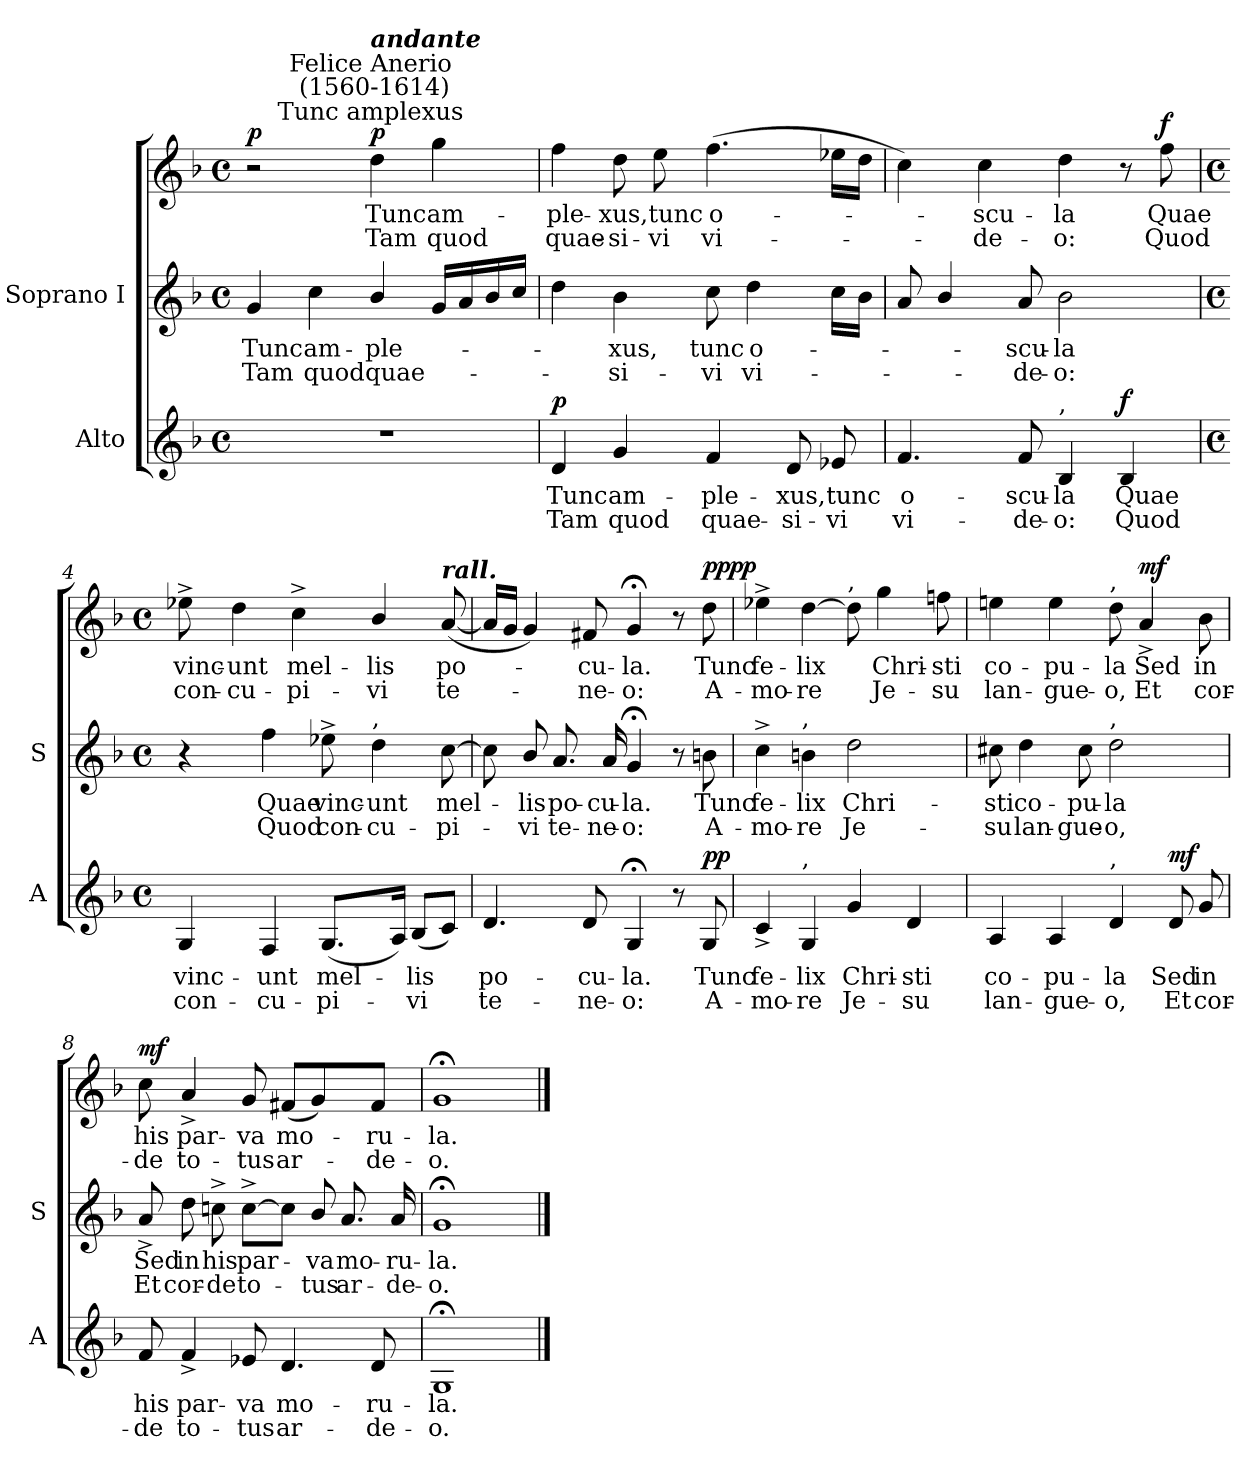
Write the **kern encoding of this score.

**kern	**text	**text	**dynam	**kern	**text	**text	**kern	**text	**text	**dynam
*part2	*part2	*part2	*part2	*part1	*part1	*part1	*part1	*part1	*part1	*part1
*staff3	*staff3	*staff3	*staff3	*staff2	*staff2	*staff2	*staff1	*staff1	*staff1	*staff1/2
*I"Alto	*	*	*	*I"Soprano I	*	*	*	*	*	*
*I'A	*	*	*	*I'S	*	*	*	*	*	*
*clefG2	*	*	*	*clefG2	*	*	*clefG2	*	*	*
*k[b-]	*	*	*	*k[b-]	*	*	*k[b-]	*	*	*
*F:	*	*	*	*F:	*	*	*F:	*	*	*
*M4/4	*	*	*	*M4/4	*	*	*M4/4	*	*	*
*met(c)	*	*	*	*met(c)	*	*	*met(c)	*	*	*
=1	=1	=1	=1	=1	=1	=1	=1	=1	=1	=1
!	!	!	!	!	!LO:LY:b	!LO:LY:b	!	!	!	!LO:DY:b=2
1r	.	.	.	4g	Tunc	Tam	2r	.	.	p
!	!	!	!	!	!LO:LY:b	!LO:LY:b	!	!	!	!
.	.	.	.	4cc	am-	-quod	.	.	.	.
!	!	!	!	!	!	!	!LO:TX:a:cj:t=Tunc amplexus	!	!	!
!	!	!	!	!	!	!	!LO:TX:a:cj:t=Felice Anerio\n (1560-1614)	!	!	!
!	!	!	!	!	!	!	!LO:TX:a:Bi:t=andante	!	!	!
!	!	!	!	!	!LO:LY:b	!LO:LY:b	!	!LO:LY:b	!LO:LY:b	!LO:DY:b
.	.	.	.	4b-/	ple-	quae-	4dd	Tunc	Tam	p
!	!	!	!	!	!	!	!	!LO:LY:b	!LO:LY:b	!
.	.	.	.	16gLL	.	.	4gg	am-	-quod	.
.	.	.	.	16a	.	.	.	.	.	.
.	.	.	.	16b-	.	.	.	.	.	.
.	.	.	.	16ccJJ	.	.	.	.	.	.
=2	=2	=2	=2	=2	=2	=2	=2	=2	=2	=2
!	!LO:LY:b	!LO:LY:b	!LO:DY:b	!	!	!	!	!LO:LY:b	!LO:LY:b	!
4d	Tunc	Tam	p	4dd	.	.	4ff	ple-	-quae-	.
!	!LO:LY:b	!LO:LY:b	!	!	!LO:LY:b	!LO:LY:b	!	!LO:LY:b	!LO:LY:b	!
4g	am-	-quod	.	4b-	xus,	si-	8dd	-xus,	si-	.
!	!	!	!	!	!	!	!	!LO:LY:b	!LO:LY:b	!
.	.	.	.	.	.	.	8ee	-tunc	vi	.
!	!LO:LY:b	!LO:LY:b	!	!	!LO:LY:b	!LO:LY:b	!	!LO:LY:b	!LO:LY:b	!
4f	ple-	-quae-	.	8cc	-tunc	vi	(<4.ff	o-	vi-	.
!	!	!	!	!	!LO:LY:b	!LO:LY:b	!	!	!	!
.	.	.	.	4dd	o-	vi-	.	.	.	.
!	!LO:LY:b	!LO:LY:b	!	!	!	!	!	!	!	!
8d	-xus,	si-	.	.	.	.	.	.	.	.
!	!LO:LY:b	!LO:LY:b	!	!	!	!	!	!	!	!
8e-X	-tunc	vi	.	16ccLL	.	.	16ee-XLL	.	.	.
.	.	.	.	16b-JJ	.	.	16ddJJ	.	.	.
=3	=3	=3	=3	=3	=3	=3	=3	=3	=3	=3
!	!LO:LY:b	!LO:LY:b	!	!	!	!	!	!	!	!
4.f	o-	vi-	.	8a	.	.	4cc)	.	.	.
.	.	.	.	4b-/	.	.	.	.	.	.
!	!	!	!	!	!	!	!	!LO:LY:b	!LO:LY:b	!
.	.	.	.	.	.	.	4cc	scu-	-de-	.
!	!LO:LY:b	!LO:LY:b	!	!	!LO:LY:b	!LO:LY:b	!	!	!	!
8f	-scu-	-de-	.	8a	scu-	-de-	.	.	.	.
!LO:TX:a:t=,	!	!	!	!	!	!	!	!	!	!
!	!LO:LY:b	!LO:LY:b	!	!	!LO:LY:b	!LO:LY:b	!	!LO:LY:b	!LO:LY:b	!
4B-	-la	o:	.	2b-	-la	o:	4dd	-la	o:	.
!	!LO:LY:b	!LO:LY:b	!LO:DY:b	!	!	!	!	!	!	!
4B-	Quae	Quod	f	.	.	.	8r	.	.	.
!	!	!	!	!	!	!	!	!LO:LY:b	!LO:LY:b	!LO:DY:b
.	.	.	.	.	.	.	8ff	Quae	Quod	f
!!LO:LB:g=z
=4	=4	=4	=4	=4	=4	=4	=4	=4	=4	=4
*M4/4	*	*	*	*M4/4	*	*	*M4/4	*	*	*
*met(c)	*	*	*	*met(c)	*	*	*met(c)	*	*	*
!	!LO:LY:b	!LO:LY:b	!	!	!	!	!	!LO:LY:b	!LO:LY:b	!
4G	vinc-	-con-	.	4r	.	.	8ee-X^	vinc-	-con-	.
!	!	!	!	!	!	!	!	!LO:LY:b	!LO:LY:b	!
.	.	.	.	.	.	.	4dd	-unt	cu-	.
!	!LO:LY:b	!LO:LY:b	!	!	!LO:LY:b	!LO:LY:b	!	!	!	!
4F	-unt	cu-	.	4ff	Quae	Quod	.	.	.	.
!	!	!	!	!	!	!	!	!LO:LY:b	!LO:LY:b	!
.	.	.	.	.	.	.	4cc^	-mel-	-pi-	.
!	!LO:LY:b	!LO:LY:b	!	!	!LO:LY:b	!LO:LY:b	!	!	!	!
(<8.GL	-mel-	pi-	.	8ee-X^	vinc-	-con-	.	.	.	.
!	!	!	!	!LO:TX:a:t=,	!	!	!	!	!	!
!	!	!	!	!	!LO:LY:b	!LO:LY:b	!	!LO:LY:b	!LO:LY:b	!
.	.	.	.	4dd	-unt	cu-	4b-/	-lis	vi	.
16AJ)	.	.	.	.	.	.	.	.	.	.
!	!LO:LY:b	!LO:LY:b	!	!	!	!	!	!	!	!
(<8B-L	lis	vi	.	.	.	.	.	.	.	.
!	!	!	!	!	!	!	!LO:TX:a:Bi:t=rall.	!	!	!
!	!	!	!	!	!LO:LY:b	!LO:LY:b	!	!LO:LY:b	!LO:LY:b	!
8cJ)	.	.	.	[8cc	-mel-	pi-	(<[8a	po-	te-	.
=5	=5	=5	=5	=5	=5	=5	=5	=5	=5	=5
!	!LO:LY:b	!LO:LY:b	!	!	!	!	!	!	!	!
4.d	po-	-te-	.	8cc]	.	.	16aLL]	.	.	.
.	.	.	.	.	.	.	16gJJ	.	.	.
!	!	!	!	!	!LO:LY:b	!LO:LY:b	!	!	!	!
.	.	.	.	8b-/	-lis	vi	4g)	.	.	.
!	!	!	!	!	!LO:LY:b	!LO:LY:b	!	!	!	!
.	.	.	.	8.a	po-	-te-	.	.	.	.
!	!LO:LY:b	!LO:LY:b	!	!	!	!	!	!LO:LY:b	!LO:LY:b	!
8d	-cu-	-ne-	.	.	.	.	8f#X	cu-	-ne-	.
!	!	!	!	!	!LO:LY:b	!LO:LY:b	!	!	!	!
.	.	.	.	16a	-cu-	-ne-	.	.	.	.
!	!LO:LY:b	!LO:LY:b	!	!	!LO:LY:b	!LO:LY:b	!	!LO:LY:b	!LO:LY:b	!
4G;<	-la.	o:	.	4g;<	-la.	o:	4g;<	-la.	o:	.
8r	.	.	.	8r	.	.	8r	.	.	.
!	!LO:LY:b	!LO:LY:b	!LO:DY:b	!	!LO:LY:b	!LO:LY:b	!	!LO:LY:b	!LO:LY:b	!LO:DY:b=2
!	!	!	!	!	!	!	!	!	!	!LO:DY:n=1:b
8G	Tunc	A-	pp	8bn	Tunc	A-	8dd	Tunc	A-	pp pp
=6	=6	=6	=6	=6	=6	=6	=6	=6	=6	=6
!	!LO:LY:b	!LO:LY:b	!	!	!LO:LY:b	!LO:LY:b	!	!LO:LY:b	!LO:LY:b	!
4c^	-fe-	-mo-	.	4cc^	fe-	-mo-	4ee-X^	-fe-	-mo-	.
!	!	!	!	!LO:TX:a:t=,	!	!	!	!	!	!
!LO:TX:a:t=,	!	!	!	!	!	!	!	!	!	!
!	!LO:LY:b	!LO:LY:b	!	!	!LO:LY:b	!LO:LY:b	!	!LO:LY:b	!LO:LY:b	!
4G	-lix	re	.	4bn	-lix	re	[4dd	-lix	re	.
!	!	!	!	!	!	!	!LO:TX:a:t=,	!	!	!
!	!LO:LY:b	!LO:LY:b	!	!	!LO:LY:b	!LO:LY:b	!	!	!	!
4g	Chri-	-Je-	.	2dd	Chri-	-Je-	8dd]	.	.	.
!	!	!	!	!	!	!	!	!LO:LY:b	!LO:LY:b	!
.	.	.	.	.	.	.	4gg	Chri-	-Je-	.
!	!LO:LY:b	!LO:LY:b	!	!	!	!	!	!	!	!
4d	-sti	su	.	.	.	.	.	.	.	.
!	!	!	!	!	!	!	!	!LO:LY:b	!LO:LY:b	!
.	.	.	.	.	.	.	8ffn	-sti	su	.
!!LO:LB:g=z
=7	=7	=7	=7	=7	=7	=7	=7	=7	=7	=7
!	!LO:LY:b	!LO:LY:b	!	!	!LO:LY:b	!LO:LY:b	!	!LO:LY:b	!LO:LY:b	!
4A	co-	-lan-	.	8cc#X	-sti	su	4een	-co-	-lan-	.
!	!	!	!	!	!LO:LY:b	!LO:LY:b	!	!	!	!
.	.	.	.	4dd	co-	-lan-	.	.	.	.
!	!LO:LY:b	!LO:LY:b	!	!	!	!	!	!LO:LY:b	!LO:LY:b	!
4A	-pu-	-gue-	.	.	.	.	4ee	-pu-	-gue-	.
!	!	!	!	!	!LO:LY:b	!LO:LY:b	!	!	!	!
.	.	.	.	8cc#	-pu-	-gue-	.	.	.	.
!	!	!	!	!	!	!	!LO:TX:a:t=,	!	!	!
!	!	!	!	!LO:TX:a:t=,	!	!	!	!	!	!
!LO:TX:a:t=,	!	!	!	!	!	!	!	!	!	!
!	!LO:LY:b	!LO:LY:b	!	!	!LO:LY:b	!LO:LY:b	!	!LO:LY:b	!LO:LY:b	!
4d	-la	o,	.	2dd	-la	o,	8dd	-la	o,	.
!	!	!	!	!	!	!	!	!LO:LY:b	!LO:LY:b	!LO:DY:b
.	.	.	.	.	.	.	4a^	Sed	Et	mf
!	!LO:LY:b	!LO:LY:b	!LO:DY:b	!	!	!	!	!	!	!
8d	Sed	Et	mf	.	.	.	.	.	.	.
!	!LO:LY:b	!LO:LY:b	!	!	!	!	!	!LO:LY:b	!LO:LY:b	!
8g	in	cor-	.	.	.	.	8b-	in	cor-	.
=8	=8	=8	=8	=8	=8	=8	=8	=8	=8	=8
!	!LO:LY:b	!LO:LY:b	!	!	!LO:LY:b	!LO:LY:b	!	!LO:LY:b	!LO:LY:b	!LO:DY:b=2
8f	-his	de	.	8a^	-Sed	Et	8cc	his	de	mf
!	!LO:LY:b	!LO:LY:b	!	!	!LO:LY:b	!LO:LY:b	!	!LO:LY:b	!LO:LY:b	!
4f^	par-	-to-	.	8dd	in	cor-	4a^	par-	-to-	.
!	!	!	!	!	!LO:LY:b	!LO:LY:b	!	!	!	!
.	.	.	.	8ccn^	-his	de	.	.	.	.
!	!LO:LY:b	!LO:LY:b	!	!	!LO:LY:b	!LO:LY:b	!	!LO:LY:b	!LO:LY:b	!
8e-X	-va	tus	.	[8cc^L	par-	to-	8g	-va	tus	.
!	!LO:LY:b	!LO:LY:b	!	!	!	!	!	!LO:LY:b	!LO:LY:b	!
4.d	mo-	-ar-	.	8ccJ]	.	.	(<8f#XL	mo-	ar-	.
!	!	!	!	!	!LO:LY:b	!LO:LY:b	!	!	!	!
.	.	.	.	8b-/	va	tus	4g)	.	.	.
!	!	!	!	!	!LO:LY:b	!LO:LY:b	!	!	!	!
.	.	.	.	8.a	mo-	-ar-	.	.	.	.
!	!LO:LY:b	!LO:LY:b	!	!	!	!	!	!LO:LY:b	!LO:LY:b	!
8d	-ru-	-de-	.	.	.	.	8f#J	ru-	-de-	.
!	!	!	!	!	!LO:LY:b	!LO:LY:b	!	!	!	!
.	.	.	.	16a	-ru-	-de-	.	.	.	.
=9	=9	=9	=9	=9	=9	=9	=9	=9	=9	=9
!	!LO:LY:b	!LO:LY:b	!	!	!LO:LY:b	!LO:LY:b	!	!LO:LY:b	!LO:LY:b	!
1G;<	-la.	o.	.	1g;<	la.	o.	1g;<	-la.	o.	.
==	==	==	==	==	==	==	==	==	==	==
*-	*-	*-	*-	*-	*-	*-	*-	*-	*-	*-
